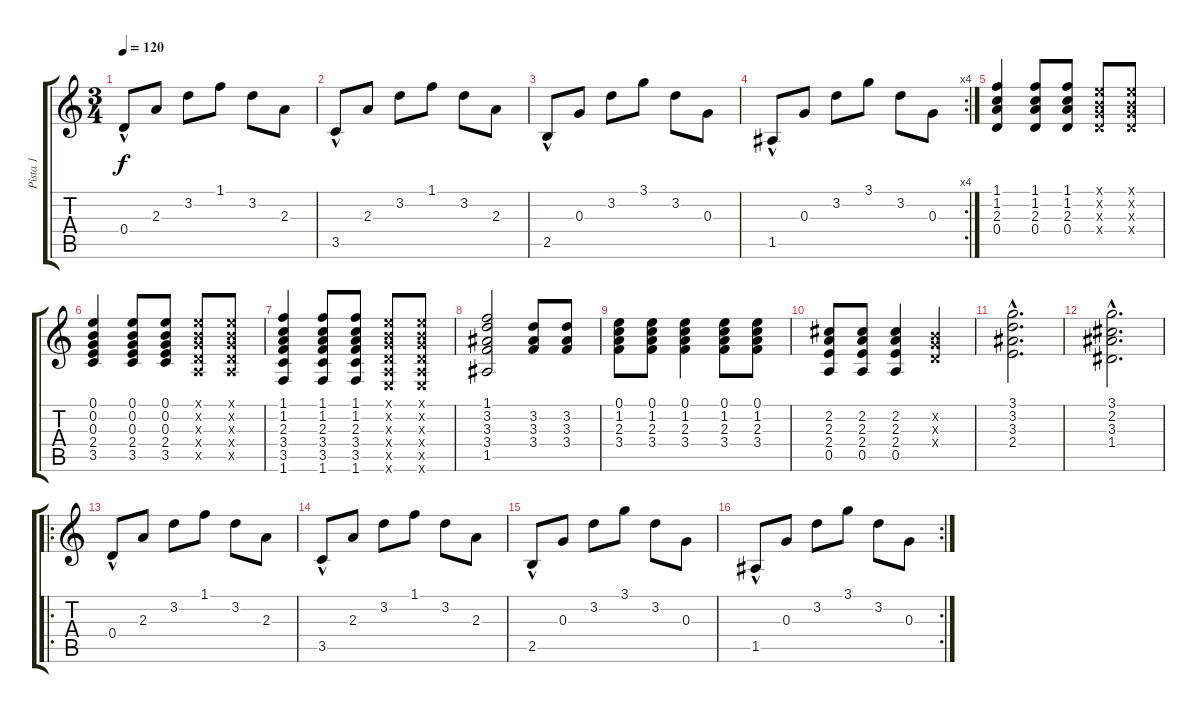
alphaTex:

\track ("Pista 1" "Pista 1") {instrument acousticguitarnylon}
\staff {score tabs}
\tuning (E4 B3 G3 D3 A2 E2) {hide}
\ts (3 4)
\tempo 120
\clef g2
\ks c
0.4{hac}.8{dy f instrument acousticguitarnylon} 2.3.8 3.2.8 1.1.8 3.2.8 2.3.8 |
3.5{hac}.8 2.3.8 3.2.8 1.1.8 3.2.8 2.3.8 |
2.5{hac}.8 0.3.8 3.2.8 3.1.8 3.2.8 0.3.8 |
\rc 4
1.5{hac}.8 0.3.8 3.2.8 3.1.8 3.2.8 0.3.8 |
(1.1 1.2 2.3 0.4).4 (1.1 1.2 2.3 0.4).8 (1.1 1.2 2.3 0.4).8 (0.1{x} 0.2{x} 0.3{x} 0.4{x}).8 (0.1{x} 0.2{x} 0.3{x} 0.4{x}).8 |
(0.1 0.2 0.3 2.4 3.5).4 (0.1 0.2 0.3 2.4 3.5).8 (0.1 0.2 0.3 2.4 3.5).8 (0.1{x} 0.2{x} 0.3{x} 0.4{x} 0.5{x}).8 (0.1{x} 0.2{x} 0.3{x} 0.4{x} 0.5{x}).8 |
(1.1 1.2 2.3 3.4 3.5 1.6).4 (1.1 1.2 2.3 3.4 3.5 1.6).8 (1.1 1.2 2.3 3.4 3.5 1.6).8 (0.1{x} 0.2{x} 0.3{x} 0.4{x} 0.5{x} 0.6{x}).8 (0.1{x} 0.2{x} 0.3{x} 0.4{x} 0.5{x} 0.6{x}).8 |
(1.1 3.2 3.3 3.4 1.5).2 (3.2 3.3 3.4).8 (3.2 3.3 3.4).8 |
(0.1 1.2 2.3 3.4).8 (0.1 1.2 2.3 3.4).8 (0.1 1.2 2.3 3.4).4 (0.1 1.2 2.3 3.4).8 (0.1 1.2 2.3 3.4).8 |
(2.2 2.3 2.4 0.5).8 (2.2 2.3 2.4 0.5).8 (2.2 2.3 2.4 0.5).4 (0.2{x} 0.3{x} 0.4{x}).4 |
(3.1{hac} 3.2{hac} 3.3{hac} 2.4{hac}).2{d} |
(3.1{hac} 2.2{hac} 3.3{hac} 1.4{hac}).2{d} |
\ro
0.4{hac}.8 2.3.8 3.2.8 1.1.8 3.2.8 2.3.8 |
3.5{hac}.8 2.3.8 3.2.8 1.1.8 3.2.8 2.3.8 |
2.5{hac}.8 0.3.8 3.2.8 3.1.8 3.2.8 0.3.8 |
\rc 2
1.5{hac}.8 0.3.8 3.2.8 3.1.8 3.2.8 0.3.8
